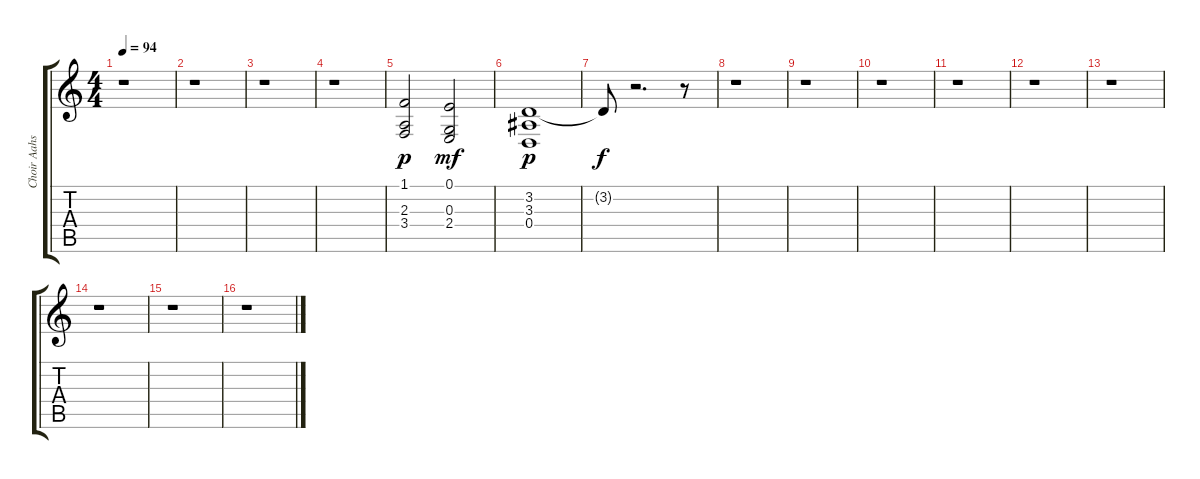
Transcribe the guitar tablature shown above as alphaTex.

\track ("Choir Aahs              " "Choir Aahs") {instrument clavinet}
\staff {score tabs}
\tuning (E4 B3 G3 D3 A2 E2) {hide}
\ts (4 4)
\tempo 94
\clef g2
\ks c
r.1{dy f} |
r.1 |
r.1 |
r.1 |
(1.1 2.3 3.4).2{dy p} (0.1 0.3 2.4).2{dy mf} |
(3.2 3.3 0.4).1{dy p} |
3.2{t}.8{dy f} r.2{d} r.8 |
r.1 |
r.1 |
r.1 |
r.1 |
r.1 |
r.1 |
r.1 |
r.1 |
r.1
